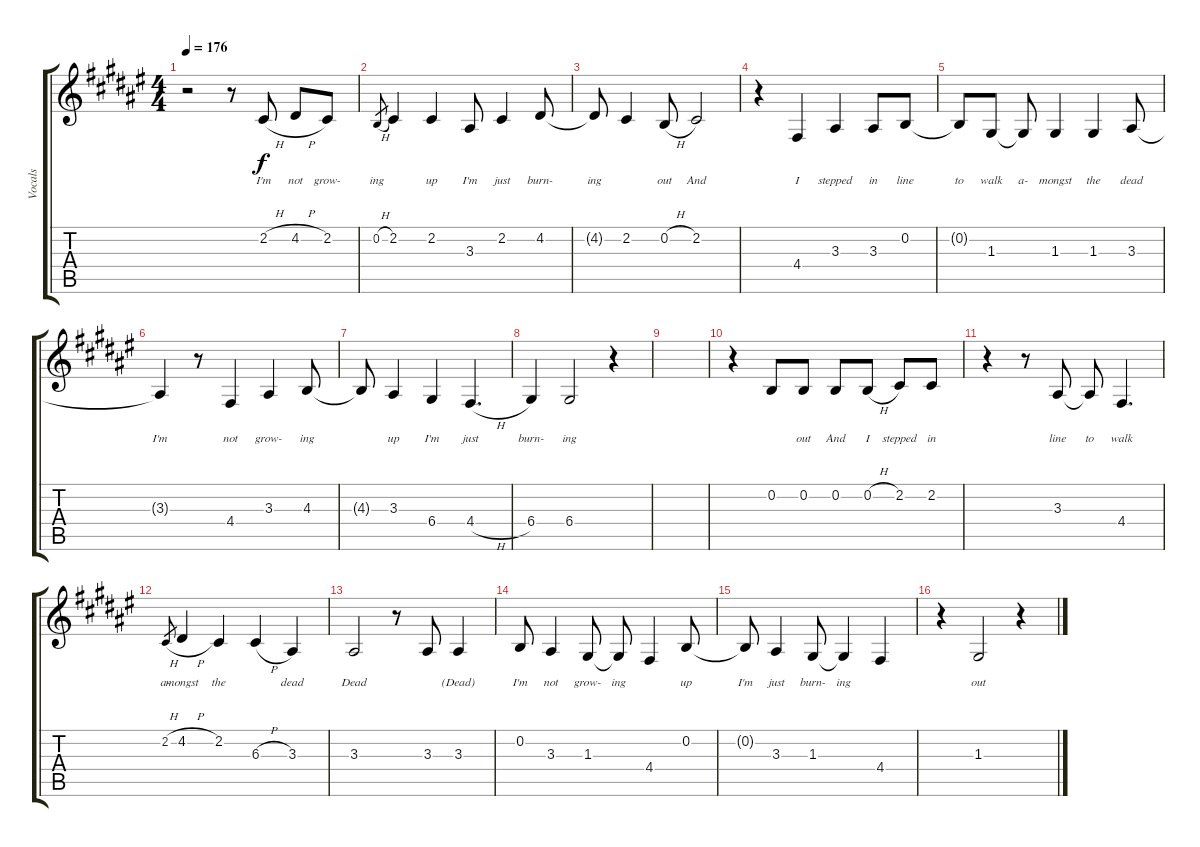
\track ("Vocals" "Vocals") {instrument clarinet}
\staff {score tabs}
\tuning (E4 B3 G3 D3 A2 E2) {hide}
\ts (4 4)
\tempo 176
\clef g2
\ks f#
r.2{dy f} r.8 2.2{h}.8{lyrics (0 "I'm") lyrics (1 "") lyrics (2 "") lyrics (3 "") lyrics (4 "")} 4.2{h}.8{lyrics (0 "not") lyrics (1 "") lyrics (2 "") lyrics (3 "") lyrics (4 "")} 2.2.8{lyrics (0 "grow-") lyrics (1 "") lyrics (2 "") lyrics (3 "") lyrics (4 "")} |
0.2{h}.8{lyrics (0 "ing") lyrics (1 "") lyrics (2 "") lyrics (3 "") lyrics (4 "") gr} 2.2.4{lyrics (0 "") lyrics (1 "") lyrics (2 "") lyrics (3 "") lyrics (4 "")} 2.2.4{lyrics (0 "up") lyrics (1 "") lyrics (2 "") lyrics (3 "") lyrics (4 "")} 3.3.8{lyrics (0 "I'm") lyrics (1 "") lyrics (2 "") lyrics (3 "") lyrics (4 "")} 2.2.4{lyrics (0 "just") lyrics (1 "") lyrics (2 "") lyrics (3 "") lyrics (4 "")} 4.2.8{lyrics (0 "burn-") lyrics (1 "") lyrics (2 "") lyrics (3 "") lyrics (4 "")} |
4.2{t}.8{lyrics (0 "ing") lyrics (1 "") lyrics (2 "") lyrics (3 "") lyrics (4 "")} 2.2.4{lyrics (0 "") lyrics (1 "") lyrics (2 "") lyrics (3 "") lyrics (4 "")} 0.2{h}.8{lyrics (0 "out") lyrics (1 "") lyrics (2 "") lyrics (3 "") lyrics (4 "")} 2.2.2{lyrics (0 "And") lyrics (1 "") lyrics (2 "") lyrics (3 "") lyrics (4 "")} |
r.4 4.4.4{lyrics (0 "I") lyrics (1 "") lyrics (2 "") lyrics (3 "") lyrics (4 "")} 3.3.4{lyrics (0 "stepped") lyrics (1 "") lyrics (2 "") lyrics (3 "") lyrics (4 "")} 3.3.8{lyrics (0 "in") lyrics (1 "") lyrics (2 "") lyrics (3 "") lyrics (4 "")} 0.2.8{lyrics (0 "line") lyrics (1 "") lyrics (2 "") lyrics (3 "") lyrics (4 "")} |
0.2{t}.8{lyrics (0 "to") lyrics (1 "") lyrics (2 "") lyrics (3 "") lyrics (4 "")} 1.3.8{lyrics (0 "walk") lyrics (1 "") lyrics (2 "") lyrics (3 "") lyrics (4 "")} 1.3{t}.8{lyrics (0 "a-") lyrics (1 "") lyrics (2 "") lyrics (3 "") lyrics (4 "")} 1.3.4{lyrics (0 "mongst") lyrics (1 "") lyrics (2 "") lyrics (3 "") lyrics (4 "")} 1.3.4{lyrics (0 "the") lyrics (1 "") lyrics (2 "") lyrics (3 "") lyrics (4 "")} 3.3.8{lyrics (0 "dead") lyrics (1 "") lyrics (2 "") lyrics (3 "") lyrics (4 "")} |
3.3{t}.4{lyrics (0 "I'm") lyrics (1 "") lyrics (2 "") lyrics (3 "") lyrics (4 "")} r.8 4.4.4{lyrics (0 "not") lyrics (1 "") lyrics (2 "") lyrics (3 "") lyrics (4 "")} 3.3.4{lyrics (0 "grow-") lyrics (1 "") lyrics (2 "") lyrics (3 "") lyrics (4 "")} 4.3.8{lyrics (0 "ing") lyrics (1 "") lyrics (2 "") lyrics (3 "") lyrics (4 "")} |
4.3{t}.8{lyrics (0 "") lyrics (1 "") lyrics (2 "") lyrics (3 "") lyrics (4 "")} 3.3.4{lyrics (0 "up") lyrics (1 "") lyrics (2 "") lyrics (3 "") lyrics (4 "")} 6.4.4{lyrics (0 "I'm") lyrics (1 "") lyrics (2 "") lyrics (3 "") lyrics (4 "")} 4.4{h}.4{d lyrics (0 "just") lyrics (1 "") lyrics (2 "") lyrics (3 "") lyrics (4 "")} |
6.4.4{lyrics (0 "burn-") lyrics (1 "") lyrics (2 "") lyrics (3 "") lyrics (4 "")} 6.4.2{lyrics (0 "ing") lyrics (1 "") lyrics (2 "") lyrics (3 "") lyrics (4 "")} r.4 |
|
r.4 0.2.8{lyrics (0 "") lyrics (1 "") lyrics (2 "") lyrics (3 "") lyrics (4 "")} 0.2.8{lyrics (0 "out") lyrics (1 "") lyrics (2 "") lyrics (3 "") lyrics (4 "")} 0.2.8{lyrics (0 "And") lyrics (1 "") lyrics (2 "") lyrics (3 "") lyrics (4 "")} 0.2{h}.8{lyrics (0 "I") lyrics (1 "") lyrics (2 "") lyrics (3 "") lyrics (4 "")} 2.2.8{lyrics (0 "stepped") lyrics (1 "") lyrics (2 "") lyrics (3 "") lyrics (4 "")} 2.2.8{lyrics (0 "in") lyrics (1 "") lyrics (2 "") lyrics (3 "") lyrics (4 "")} |
r.4 r.8 3.3.8{lyrics (0 "line") lyrics (1 "") lyrics (2 "") lyrics (3 "") lyrics (4 "")} 3.3{t}.8{lyrics (0 "to") lyrics (1 "") lyrics (2 "") lyrics (3 "") lyrics (4 "")} 4.4.4{d lyrics (0 "walk") lyrics (1 "") lyrics (2 "") lyrics (3 "") lyrics (4 "")} |
2.2{h}.8{lyrics (0 "a-") lyrics (1 "") lyrics (2 "") lyrics (3 "") lyrics (4 "") gr} 4.2{h}.4{lyrics (0 "mongst") lyrics (1 "") lyrics (2 "") lyrics (3 "") lyrics (4 "")} 2.2.4{lyrics (0 "the") lyrics (1 "") lyrics (2 "") lyrics (3 "") lyrics (4 "")} 6.3{h}.4{lyrics (0 "") lyrics (1 "") lyrics (2 "") lyrics (3 "") lyrics (4 "")} 3.3.4{lyrics (0 "dead") lyrics (1 "") lyrics (2 "") lyrics (3 "") lyrics (4 "")} |
3.3.2{lyrics (0 "Dead") lyrics (1 "") lyrics (2 "") lyrics (3 "") lyrics (4 "")} r.8 3.3.8{lyrics (0 "") lyrics (1 "") lyrics (2 "") lyrics (3 "") lyrics (4 "")} 3.3.4{lyrics (0 "(Dead)") lyrics (1 "") lyrics (2 "") lyrics (3 "") lyrics (4 "")} |
0.2.8{lyrics (0 "I'm") lyrics (1 "") lyrics (2 "") lyrics (3 "") lyrics (4 "")} 3.3.4{lyrics (0 "not") lyrics (1 "") lyrics (2 "") lyrics (3 "") lyrics (4 "")} 1.3.8{lyrics (0 "grow-") lyrics (1 "") lyrics (2 "") lyrics (3 "") lyrics (4 "")} 1.3{t}.8{lyrics (0 "ing") lyrics (1 "") lyrics (2 "") lyrics (3 "") lyrics (4 "")} 4.4.4{lyrics (0 "") lyrics (1 "") lyrics (2 "") lyrics (3 "") lyrics (4 "")} 0.2.8{lyrics (0 "up") lyrics (1 "") lyrics (2 "") lyrics (3 "") lyrics (4 "")} |
0.2{t}.8{lyrics (0 "I'm") lyrics (1 "") lyrics (2 "") lyrics (3 "") lyrics (4 "")} 3.3.4{lyrics (0 "just") lyrics (1 "") lyrics (2 "") lyrics (3 "") lyrics (4 "")} 1.3.8{lyrics (0 "burn-") lyrics (1 "") lyrics (2 "") lyrics (3 "") lyrics (4 "")} 1.3{t}.4{lyrics (0 "ing") lyrics (1 "") lyrics (2 "") lyrics (3 "") lyrics (4 "")} 4.4.4{lyrics (0 "") lyrics (1 "") lyrics (2 "") lyrics (3 "") lyrics (4 "")} |
r.4 1.3.2{lyrics (0 "out") lyrics (1 "") lyrics (2 "") lyrics (3 "") lyrics (4 "")} r.4
